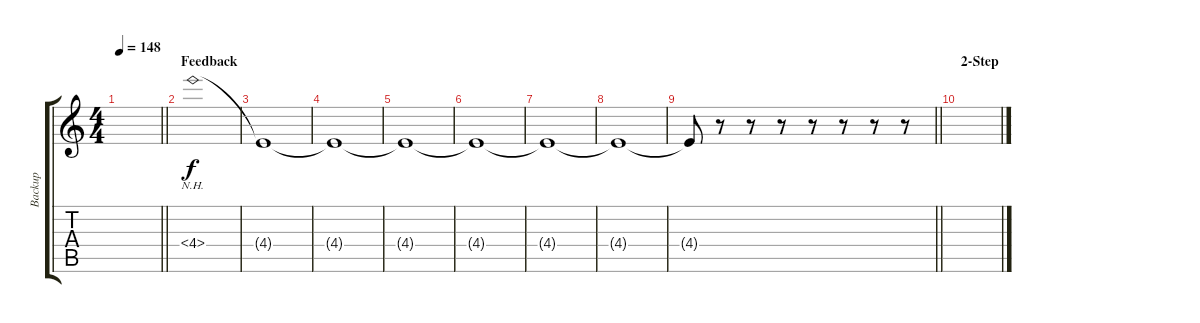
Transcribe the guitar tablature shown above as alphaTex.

\track ("Backup" "Backup") {instrument overdrivenguitar}
\staff {score tabs}
\tuning (D4 A3 F3 C3 G2 C2) {hide}
\ts (4 4)
\tempo 148
\clef g2
\barLineRight lightlight
\ks c
|
\section ("" "Feedback")
4.4{nh}.1 |
4.4{t}.1 |
4.4{t}.1 |
4.4{t}.1 |
4.4{t}.1 |
4.4{t}.1 |
4.4{t}.1 |
\barLineRight lightlight
4.4{t}.8 r.8 r.8 r.8 r.8 r.8 r.8 r.8 |
\section ("" "2-Step")
